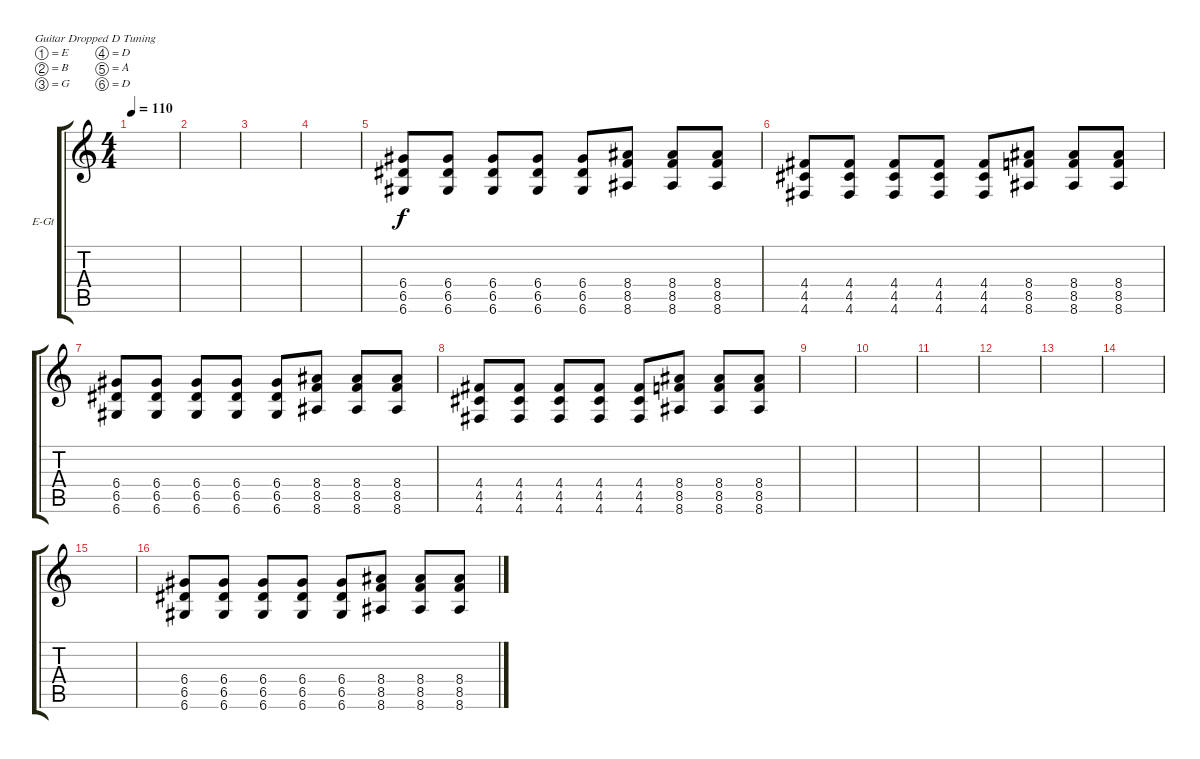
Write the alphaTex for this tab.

\defaultSystemsLayout 4
\bracketExtendMode groupsimilarinstruments
\firstSystemTrackNameOrientation horizontal
\otherSystemsTrackNameOrientation horizontal
\track ("Electric Guitar" "E-Gt") {instrument overdrivenguitar}
\staff {score tabs}
\tuning (E4 B3 G3 D3 A2 D2)
\ts (4 4)
\tempo 110
\clef g2
\scale
0.487395
\ks c
|
\scale
0.256303 |
\scale
0.256303 |
\scale
0.333333 |
\scale
0.333333 (6.4 6.5 6.6).8 (6.4 6.5 6.6).8 (6.4 6.5 6.6).8 (6.4 6.5 6.6).8 (6.4 6.5 6.6).8 (8.6 8.5 8.4).8 (8.4 8.5 8.6).8 (8.6 8.5 8.4).8 |
\scale
0.333333 (4.6 4.5 4.4).8 (4.4 4.5 4.6).8 (4.4 4.5 4.6).8 (4.4 4.5 4.6).8 (4.4 4.5 4.6).8 (8.6 8.5 8.4).8 (8.4 8.5 8.6).8 (8.6 8.5 8.4).8 |
(6.4 6.5 6.6).8 (6.4 6.5 6.6).8 (6.4 6.5 6.6).8 (6.4 6.5 6.6).8 (6.4 6.5 6.6).8 (8.6 8.5 8.4).8 (8.4 8.5 8.6).8 (8.6 8.5 8.4).8 |
(4.6 4.5 4.4).8 (4.4 4.5 4.6).8 (4.4 4.5 4.6).8 (4.4 4.5 4.6).8 (4.4 4.5 4.6).8 (8.6 8.5 8.4).8 (8.4 8.5 8.6).8 (8.6 8.5 8.4).8 |
|
|
|
|
|
|
|
(6.4 6.5 6.6).8 (6.4 6.5 6.6).8 (6.4 6.5 6.6).8 (6.4 6.5 6.6).8 (6.4 6.5 6.6).8 (8.6 8.5 8.4).8 (8.4 8.5 8.6).8 (8.6 8.5 8.4).8
